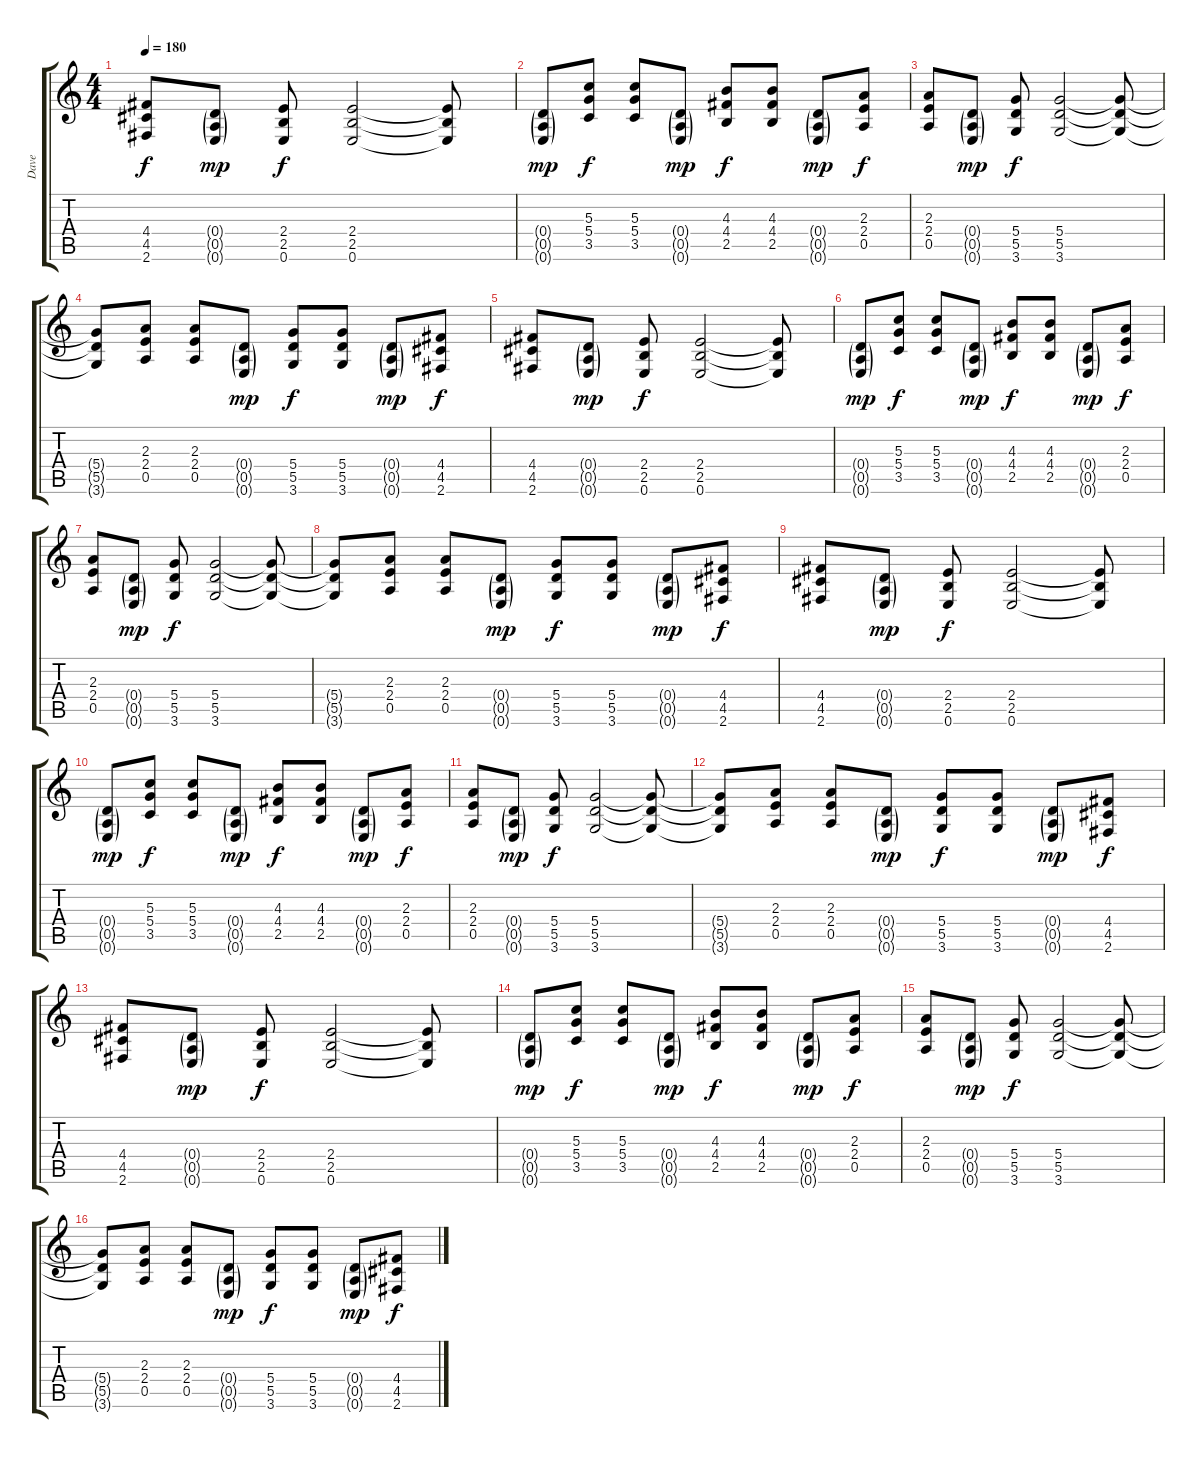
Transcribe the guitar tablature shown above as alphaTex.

\track ("Dave" "Dave") {instrument distortionguitar}
\staff {score tabs}
\tuning (E4 B3 G3 D3 A2 E2) {hide}
\ts (4 4)
\tempo 180
\clef g2
\ks c
(4.4 4.5 2.6).8{dy f} (0.4{g} 0.5{g} 0.6{g}).8{dy mp} (2.4 2.5 0.6).8{dy f} (2.4 2.5 0.6).2 (2.4{t} 2.5{t} 0.6{t}).8 |
(0.4{g} 0.5{g} 0.6{g}).8{dy mp} (5.3 5.4 3.5).8{dy f} (5.3 5.4 3.5).8 (0.4{g} 0.5{g} 0.6{g}).8{dy mp} (4.3 4.4 2.5).8{dy f} (4.3 4.4 2.5).8 (0.4{g} 0.5{g} 0.6{g}).8{dy mp} (2.3 2.4 0.5).8{dy f} |
(2.3 2.4 0.5).8 (0.4{g} 0.5{g} 0.6{g}).8{dy mp} (5.4 5.5 3.6).8{dy f} (5.4 5.5 3.6).2 (5.4{t} 5.5{t} 3.6{t}).8 |
(5.4{t} 5.5{t} 3.6{t}).8 (2.3 2.4 0.5).8 (2.3 2.4 0.5).8 (0.4{g} 0.5{g} 0.6{g}).8{dy mp} (5.4 5.5 3.6).8{dy f} (5.4 5.5 3.6).8 (0.4{g} 0.5{g} 0.6{g}).8{dy mp} (4.4 4.5 2.6).8{dy f} |
(4.4 4.5 2.6).8 (0.4{g} 0.5{g} 0.6{g}).8{dy mp} (2.4 2.5 0.6).8{dy f} (2.4 2.5 0.6).2 (2.4{t} 2.5{t} 0.6{t}).8 |
(0.4{g} 0.5{g} 0.6{g}).8{dy mp} (5.3 5.4 3.5).8{dy f} (5.3 5.4 3.5).8 (0.4{g} 0.5{g} 0.6{g}).8{dy mp} (4.3 4.4 2.5).8{dy f} (4.3 4.4 2.5).8 (0.4{g} 0.5{g} 0.6{g}).8{dy mp} (2.3 2.4 0.5).8{dy f} |
(2.3 2.4 0.5).8 (0.4{g} 0.5{g} 0.6{g}).8{dy mp} (5.4 5.5 3.6).8{dy f} (5.4 5.5 3.6).2 (5.4{t} 5.5{t} 3.6{t}).8 |
(5.4{t} 5.5{t} 3.6{t}).8 (2.3 2.4 0.5).8 (2.3 2.4 0.5).8 (0.4{g} 0.5{g} 0.6{g}).8{dy mp} (5.4 5.5 3.6).8{dy f} (5.4 5.5 3.6).8 (0.4{g} 0.5{g} 0.6{g}).8{dy mp} (4.4 4.5 2.6).8{dy f} |
(4.4 4.5 2.6).8 (0.4{g} 0.5{g} 0.6{g}).8{dy mp} (2.4 2.5 0.6).8{dy f} (2.4 2.5 0.6).2 (2.4{t} 2.5{t} 0.6{t}).8 |
(0.4{g} 0.5{g} 0.6{g}).8{dy mp} (5.3 5.4 3.5).8{dy f} (5.3 5.4 3.5).8 (0.4{g} 0.5{g} 0.6{g}).8{dy mp} (4.3 4.4 2.5).8{dy f} (4.3 4.4 2.5).8 (0.4{g} 0.5{g} 0.6{g}).8{dy mp} (2.3 2.4 0.5).8{dy f} |
(2.3 2.4 0.5).8 (0.4{g} 0.5{g} 0.6{g}).8{dy mp} (5.4 5.5 3.6).8{dy f} (5.4 5.5 3.6).2 (5.4{t} 5.5{t} 3.6{t}).8 |
(5.4{t} 5.5{t} 3.6{t}).8 (2.3 2.4 0.5).8 (2.3 2.4 0.5).8 (0.4{g} 0.5{g} 0.6{g}).8{dy mp} (5.4 5.5 3.6).8{dy f} (5.4 5.5 3.6).8 (0.4{g} 0.5{g} 0.6{g}).8{dy mp} (4.4 4.5 2.6).8{dy f} |
(4.4 4.5 2.6).8 (0.4{g} 0.5{g} 0.6{g}).8{dy mp} (2.4 2.5 0.6).8{dy f} (2.4 2.5 0.6).2 (2.4{t} 2.5{t} 0.6{t}).8 |
(0.4{g} 0.5{g} 0.6{g}).8{dy mp} (5.3 5.4 3.5).8{dy f} (5.3 5.4 3.5).8 (0.4{g} 0.5{g} 0.6{g}).8{dy mp} (4.3 4.4 2.5).8{dy f} (4.3 4.4 2.5).8 (0.4{g} 0.5{g} 0.6{g}).8{dy mp} (2.3 2.4 0.5).8{dy f} |
(2.3 2.4 0.5).8 (0.4{g} 0.5{g} 0.6{g}).8{dy mp} (5.4 5.5 3.6).8{dy f} (5.4 5.5 3.6).2 (5.4{t} 5.5{t} 3.6{t}).8 |
(5.4{t} 5.5{t} 3.6{t}).8 (2.3 2.4 0.5).8 (2.3 2.4 0.5).8 (0.4{g} 0.5{g} 0.6{g}).8{dy mp} (5.4 5.5 3.6).8{dy f} (5.4 5.5 3.6).8 (0.4{g} 0.5{g} 0.6{g}).8{dy mp} (4.4 4.5 2.6).8{dy f}
